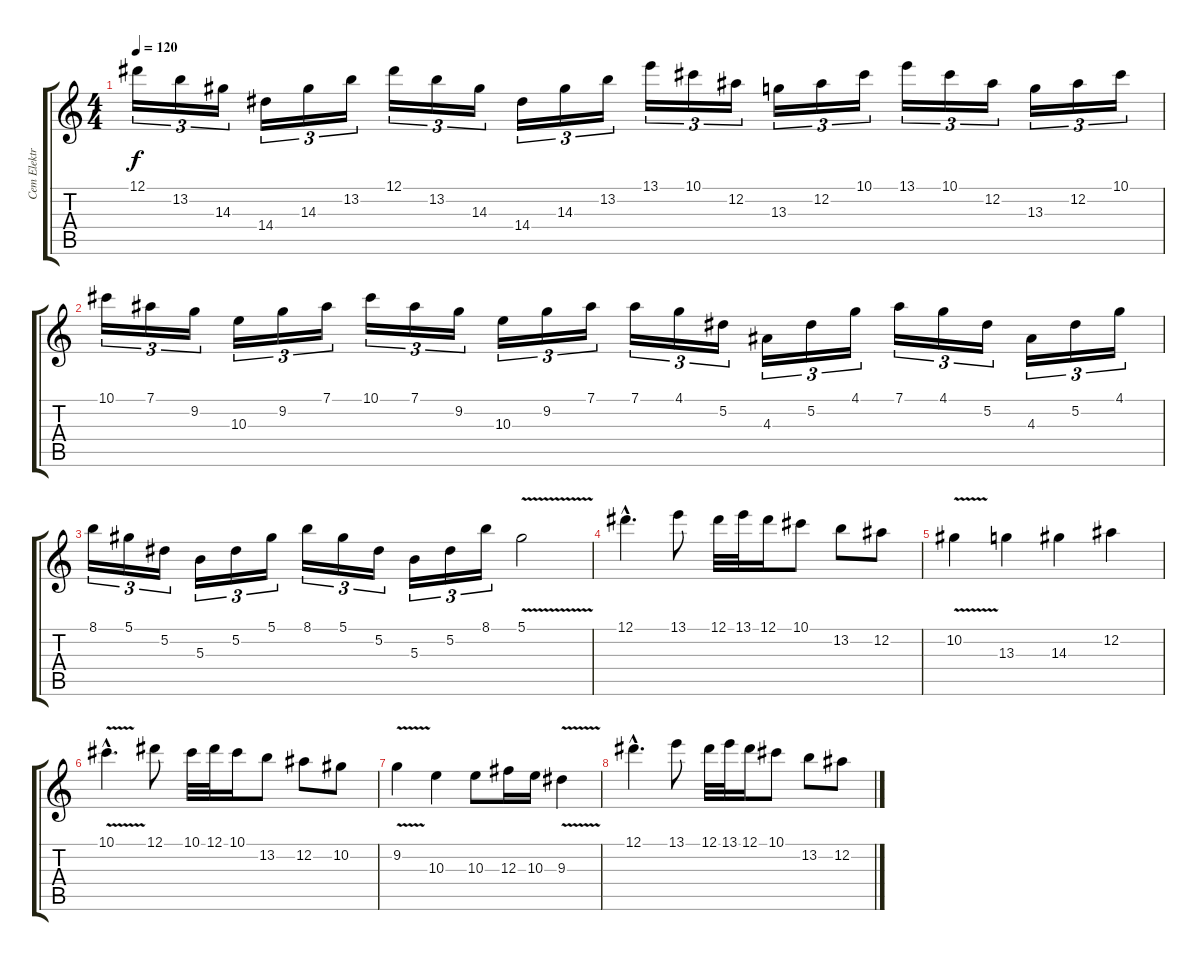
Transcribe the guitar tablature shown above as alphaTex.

\track ("Cem Elektro" "Cem Elektr") {instrument overdrivenguitar}
\staff {score tabs}
\tuning (Eb4 Bb3 Gb3 Db3 Ab2 Eb2) {hide}
\ts (4 4)
\tempo 120
\clef g2
\ks c
12.1.16{tu (3 2) dy f} 13.2.16{tu (3 2)} 14.3.16{tu (3 2)} 14.4.16{tu (3 2)} 14.3.16{tu (3 2)} 13.2.16{tu (3 2)} 12.1.16{tu (3 2)} 13.2.16{tu (3 2)} 14.3.16{tu (3 2)} 14.4.16{tu (3 2)} 14.3.16{tu (3 2)} 13.2.16{tu (3 2)} 13.1.16{tu (3 2)} 10.1.16{tu (3 2)} 12.2.16{tu (3 2)} 13.3.16{tu (3 2)} 12.2.16{tu (3 2)} 10.1.16{tu (3 2)} 13.1.16{tu (3 2)} 10.1.16{tu (3 2)} 12.2.16{tu (3 2)} 13.3.16{tu (3 2)} 12.2.16{tu (3 2)} 10.1.16{tu (3 2)} |
10.1.16{tu (3 2)} 7.1.16{tu (3 2)} 9.2.16{tu (3 2)} 10.3.16{tu (3 2)} 9.2.16{tu (3 2)} 7.1.16{tu (3 2)} 10.1.16{tu (3 2)} 7.1.16{tu (3 2)} 9.2.16{tu (3 2)} 10.3.16{tu (3 2)} 9.2.16{tu (3 2)} 7.1.16{tu (3 2)} 7.1.16{tu (3 2)} 4.1.16{tu (3 2)} 5.2.16{tu (3 2)} 4.3.16{tu (3 2)} 5.2.16{tu (3 2)} 4.1.16{tu (3 2)} 7.1.16{tu (3 2)} 4.1.16{tu (3 2)} 5.2.16{tu (3 2)} 4.3.16{tu (3 2)} 5.2.16{tu (3 2)} 4.1.16{tu (3 2)} |
8.1.16{tu (3 2)} 5.1.16{tu (3 2)} 5.2.16{tu (3 2)} 5.3.16{tu (3 2)} 5.2.16{tu (3 2)} 5.1.16{tu (3 2)} 8.1.16{tu (3 2)} 5.1.16{tu (3 2)} 5.2.16{tu (3 2)} 5.3.16{tu (3 2)} 5.2.16{tu (3 2)} 8.1.16{tu (3 2)} 5.1{v}.2 |
12.1{hac}.4{d} 13.1.8 12.1.32 13.1.32 12.1.16 10.1.8 13.2.8 12.2.8 |
10.2{v}.4 13.3.4 14.3.4 12.2.4 |
10.1{v hac}.4{d} 12.1.8 10.1.32 12.1.32 10.1.16 13.2.8 12.2.8 10.2.8 |
9.2{v}.4 10.3.4 10.3.8 12.3.16 10.3.16 9.3{v}.4 |
12.1{hac}.4{d} 13.1.8 12.1.32 13.1.32 12.1.16 10.1.8 13.2.8 12.2.8
